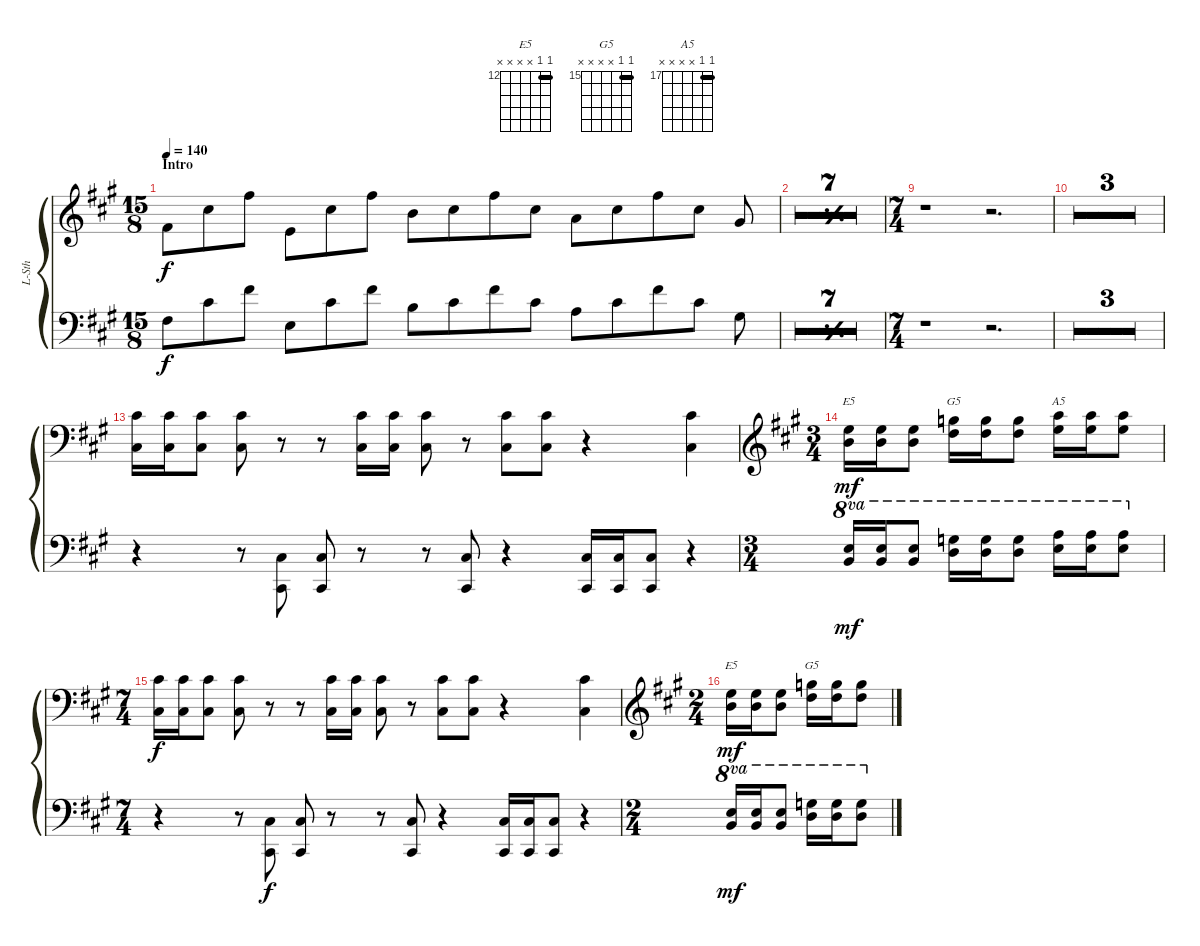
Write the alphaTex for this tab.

\defaultSystemsLayout 4
\bracketExtendMode groupsimilarinstruments
\otherSystemsTrackNameOrientation horizontal
\track ("Synthesizer" "L-Sth") {multiBarRest instrument lead7fifths}
\staff {score}
\tuning (E4 B3 G3 D3 A2 E2)
\chord ("E5" 12 12 x x x x) {firstfret 12 showfingering false barre 12}
\chord ("G5" 15 15 x x x x) {firstfret 15 showfingering false barre 15}
\chord ("A5" 17 17 x x x x) {firstfret 17 showfingering false barre 17}
\ts (15 8)
\beaming (8 3 3 4 4 1)
\section ("" "Intro")
\tempo 140
\clef g2
\ks a
7.2{acc #}.8{dy f instrument lead7fifths beam Down} 9.1{acc #}.8{beam Down} 14.1{acc #}.8{beam Down} 14.4{acc forcenatural}.8{beam Down} 14.2{acc #}.8{beam Down} 14.1{acc #}.8{beam Down} 12.2{acc forcenatural}.8{beam Down} 9.1{acc #}.8{beam Down} 14.1{acc #}.8{beam Down} 9.1{acc #}.8{beam Down} 5.1{acc forcenatural}.8{beam Down} 9.1{acc #}.8{beam Down} 14.1{acc #}.8{beam Down} 9.1{acc #}.8{beam Down} 9.2{acc #}.8{beam Up} |
\simile simple
|
|
|
|
|
|
|
\ts (7 4)
\beaming (8 2 2 2 2 2 2 2)
\simile none
r.1{beam Down} r.2{d beam Down} |
r.1{beam Down} r.2{d beam Down} |
r.1{beam Down} r.2{d beam Down} |
r.1{beam Down} r.2{d beam Down} |
\clef f4
(2.2{acc #} 4.5{acc #}).16{beam Down} (2.2{acc #} 4.5{acc #}).16{beam Down} (2.2{acc #} 4.5{acc #}).8{beam Down} (2.2{acc #} 4.5{acc #}).8{beam Down} r.8{beam Down} r.8{beam Down} (2.2{acc #} 4.5{acc #}).16{beam Down} (2.2{acc #} 4.5{acc #}).16{beam Down} (2.2{acc #} 4.5{acc #}).8{beam Down} r.8{beam Down} (2.2{acc #} 4.5{acc #}).8{beam Down} (2.2{acc #} 4.5{acc #}).8{beam Down} r.4{beam Down} (11.4{acc #} 9.6{acc #}).4{beam Down} |
\ts (3 4)
\clef g2
(12.1{acc forcenatural} 12.2{acc forcenatural}).16{ch "E5" dy mf beam Down} (12.1{acc forcenatural} 12.2{acc forcenatural}).16{beam Down} (12.1{acc forcenatural} 12.2{acc forcenatural}).8{beam Down} (15.1{acc forcenatural} 15.2{acc forcenatural}).16{ch "G5" beam Down} (15.1{acc forcenatural} 15.2{acc forcenatural}).16{beam Down} (15.1{acc forcenatural} 15.2{acc forcenatural}).8{beam Down} (17.1{acc forcenatural} 17.2{acc forcenatural}).16{ch "A5" beam Down} (17.1{acc forcenatural} 17.2{acc forcenatural}).16{beam Down} (17.1{acc forcenatural} 17.2{acc forcenatural}).8{beam Down} |
\ts (7 4)
\clef f4
(2.2{acc #} 4.5{acc #}).16{dy f beam Down} (2.2{acc #} 4.5{acc #}).16{beam Down} (2.2{acc #} 4.5{acc #}).8{beam Down} (2.2{acc #} 4.5{acc #}).8{beam Down} r.8{beam Down} r.8{beam Down} (2.2{acc #} 4.5{acc #}).16{beam Down} (2.2{acc #} 4.5{acc #}).16{beam Down} (2.2{acc #} 4.5{acc #}).8{beam Down} r.8{beam Down} (2.2{acc #} 4.5{acc #}).8{beam Down} (2.2{acc #} 4.5{acc #}).8{beam Down} r.4{beam Down} (11.4{acc #} 9.6{acc #}).4{beam Down} |
\ts (2 4)
\clef g2
(12.1{acc forcenatural} 12.2{acc forcenatural}).16{ch "E5" dy mf beam Down} (12.1{acc forcenatural} 12.2{acc forcenatural}).16{beam Down} (12.1{acc forcenatural} 12.2{acc forcenatural}).8{beam Down} (15.1{acc forcenatural} 15.2{acc forcenatural}).16{ch "G5" beam Down} (15.1{acc forcenatural} 15.2{acc forcenatural}).16{beam Down} (15.1{acc forcenatural} 15.2{acc forcenatural}).8{beam Down}
\staff {score}
\tuning (E4 B3 G3 D3 A2 E2)
\clef f4
\ottava regular
\simile none
\ks a
4.4{acc #}.8{dy f beam Down} 2.2{acc #}.8{beam Down} 2.1{acc #}.8{beam Down} 2.4{acc forcenatural}.8{beam Down} 2.2{acc #}.8{beam Down} 2.1{acc #}.8{beam Down} 4.3{acc forcenatural}.8{beam Down} 2.2{acc #}.8{beam Down} 2.1{acc #}.8{beam Down} 2.2{acc #}.8{beam Down} 2.3{acc forcenatural}.8{beam Down} 2.2{acc #}.8{beam Down} 2.1{acc #}.8{beam Down} 2.2{acc #}.8{beam Down} 1.3{acc #}.8{beam Down} |
\simile simple
|
|
|
|
|
|
|
\simile none
r.1{beam Down} r.2{d beam Down} |
r.1{beam Down} r.2{d beam Down} |
r.1{beam Down} r.2{d beam Down} |
r.1{beam Down} r.2{d beam Down} |
r.4{beam Down} r.8{beam Down} (-13.4{acc #} -15.6{acc #}).8{ot 8vb beam Up} (-13.4{acc #} -15.6{acc #}).8{ot 8vb beam Up} r.8{beam Up} r.8{beam Up} (-13.4{acc #} -15.6{acc #}).8{ot 8vb beam Up} r.4{beam Up} (-13.4{acc #} -15.6{acc #}).16{ot 8vb beam Up} (-13.4{acc #} -15.6{acc #}).16{ot 8vb beam Up} (-13.4{acc #} -15.6{acc #}).8{ot 8vb beam Up} r.4{beam Up} |
(0.1{acc forcenatural} 0.2{acc forcenatural}).16{ot 8va dy mf beam Up} (0.1{acc forcenatural} 0.2{acc forcenatural}).16{ot 8va beam Up} (0.1{acc forcenatural} 0.2{acc forcenatural}).8{ot 8va beam Up} (3.1{acc forcenatural} 3.2{acc forcenatural}).16{ot 8va beam Down} (3.1{acc forcenatural} 3.2{acc forcenatural}).16{ot 8va beam Down} (3.1{acc forcenatural} 3.2{acc forcenatural}).8{ot 8va beam Down} (5.1{acc forcenatural} 5.2{acc forcenatural}).16{ot 8va beam Down} (5.1{acc forcenatural} 5.2{acc forcenatural}).16{ot 8va beam Down} (5.1{acc forcenatural} 5.2{acc forcenatural}).8{ot 8va beam Down} |
r.4{beam Down} r.8{beam Down} (-13.4{acc #} -15.6{acc #}).8{ot 8vb dy f beam Up} (-13.4{acc #} -15.6{acc #}).8{ot 8vb beam Up} r.8{beam Up} r.8{beam Up} (-13.4{acc #} -15.6{acc #}).8{ot 8vb beam Up} r.4{beam Up} (-13.4{acc #} -15.6{acc #}).16{ot 8vb beam Up} (-13.4{acc #} -15.6{acc #}).16{ot 8vb beam Up} (-13.4{acc #} -15.6{acc #}).8{ot 8vb beam Up} r.4{beam Up} |
(0.1{acc forcenatural} 0.2{acc forcenatural}).16{ot 8va dy mf beam Up} (0.1{acc forcenatural} 0.2{acc forcenatural}).16{ot 8va beam Up} (0.1{acc forcenatural} 0.2{acc forcenatural}).8{ot 8va beam Up} (3.1{acc forcenatural} 3.2{acc forcenatural}).16{ot 8va beam Down} (3.1{acc forcenatural} 3.2{acc forcenatural}).16{ot 8va beam Down} (3.1{acc forcenatural} 3.2{acc forcenatural}).8{ot 8va beam Down}
